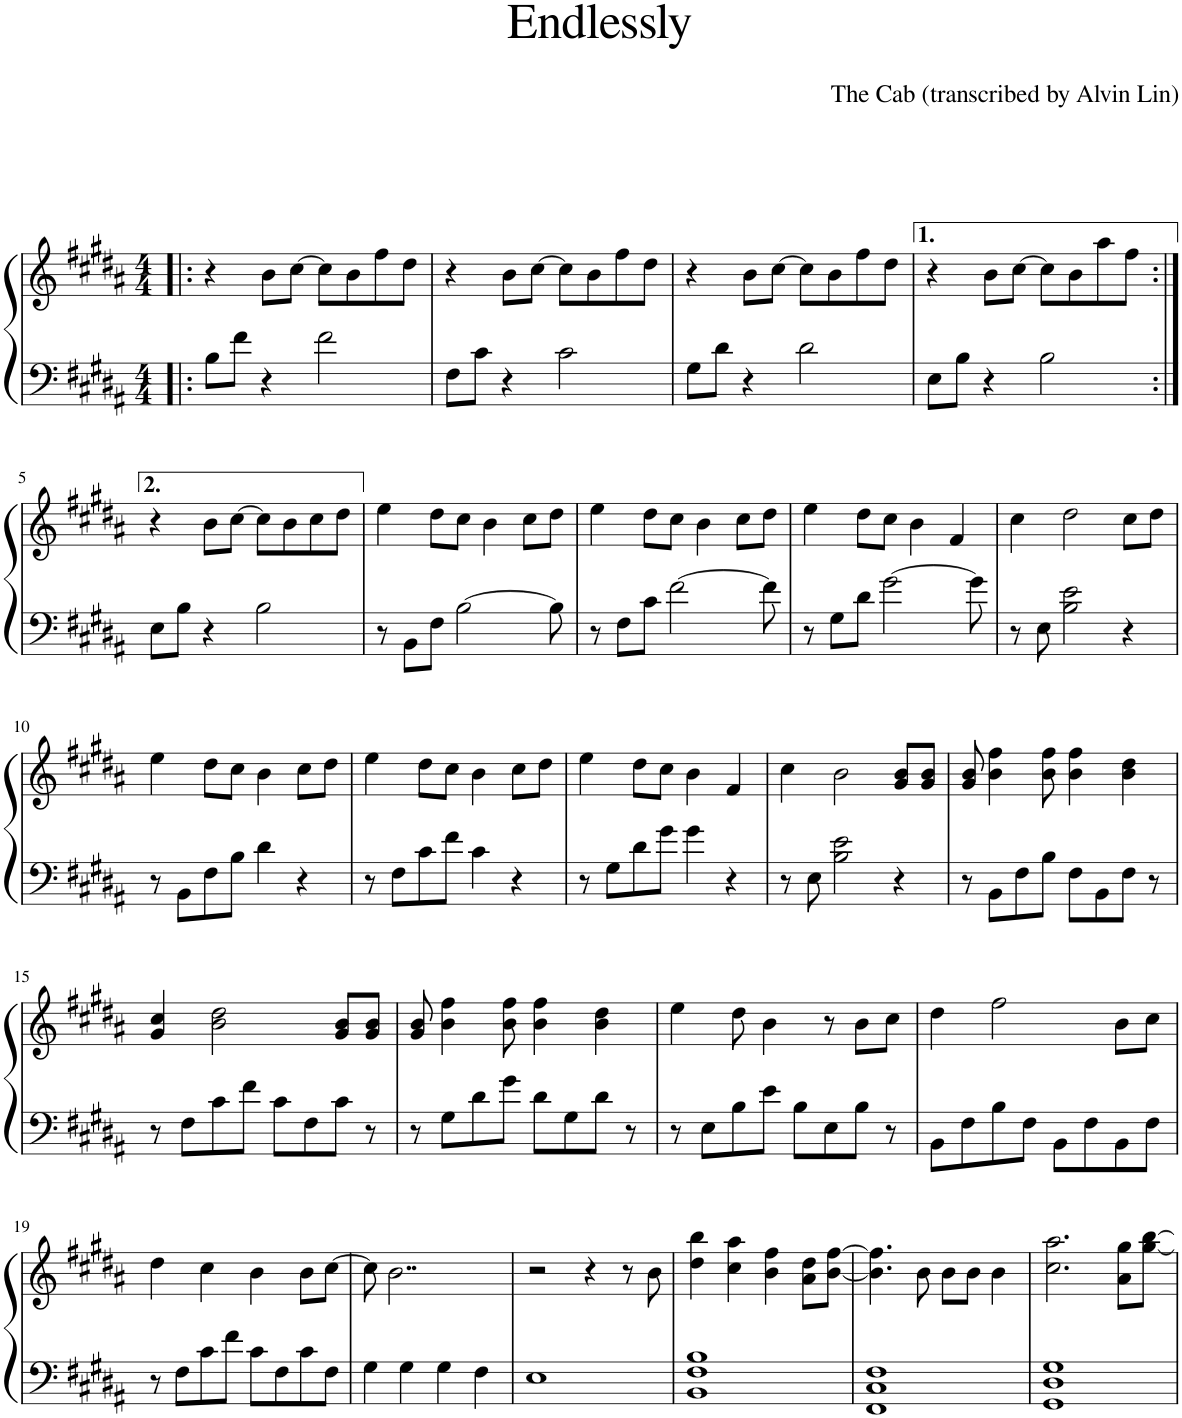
**kern	**kern
*part1	*part1
*staff2	*staff1
*I"Piano	*
*I'Pno.	*
*clefF4	*clefG2
*k[f#c#g#d#a#]	*k[f#c#g#d#a#]
*M4/4	*M4/4
=1!|:	=1!|:
8B\L	4r
8f#\J	.
4r	8b\L
.	[8cc#\J
2f#\	8cc#\L]
.	8b\
.	8ff#\
.	8dd#\J
=2	=2
8F#\L	4r
8c#\J	.
4r	8b\L
.	[8cc#\J
2c#\	8cc#\L]
.	8b\
.	8ff#\
.	8dd#\J
=3	=3
8G#\L	4r
8d#\J	.
4r	8b\L
.	[8cc#\J
2d#\	8cc#\L]
.	8b\
.	8ff#\
.	8dd#\J
=4	=4
8E\L	4r
8B\J	.
4r	8b\L
.	[8cc#\J
2B\	8cc#\L]
.	8b\
.	8aa#\
.	8ff#\J
!!LO:LB:g=z
=5:|!	=5:|!
8E\L	4r
8B\J	.
4r	8b\L
.	[8cc#\J
2B\	8cc#\L]
.	8b\
.	8cc#\
.	8dd#\J
=6	=6
8r	4ee\
8BB\L	.
8F#\J	8dd#\L
[2B\	8cc#\J
.	4b\
.	8cc#\L
8B\]	8dd#\J
=7	=7
8r	4ee\
8F#\L	.
8c#\J	8dd#\L
[2f#\	8cc#\J
.	4b\
.	8cc#\L
8f#\]	8dd#\J
=8	=8
8r	4ee\
8G#\L	.
8d#\J	8dd#\L
[2g#\	8cc#\J
.	4b\
.	4f#/
8g#\]	.
=9	=9
8r	4cc#\
8E\	.
2B\ 2e\	2dd#\
4r	8cc#\L
.	8dd#\J
!!LO:LB:g=z
=10	=10
8r	4ee\
8BB\L	.
8F#\	8dd#\L
8B\J	8cc#\J
4d#\	4b\
4r	8cc#\L
.	8dd#\J
=11	=11
8r	4ee\
8F#\L	.
8c#\	8dd#\L
8f#\J	8cc#\J
4c#\	4b\
4r	8cc#\L
.	8dd#\J
=12	=12
8r	4ee\
8G#\L	.
8d#\	8dd#\L
8g#\J	8cc#\J
4g#\	4b\
4r	4f#/
=13	=13
8r	4cc#\
8E\	.
2B\ 2e\	2b\
4r	8g#/ 8b/L
.	8g#/ 8b/J
=14	=14
8r	8g#/ 8b/
8BB\L	4b\ 4ff#\
8F#\	.
8B\J	8b\ 8ff#\
8F#\L	4b\ 4ff#\
8BB\	.
8F#\J	4b\ 4dd#\
8r	.
!!LO:LB:g=z
=15	=15
8r	4g#/ 4cc#/
8F#\L	.
8c#\	2b\ 2dd#\
8f#\J	.
8c#\L	.
8F#\	.
8c#\J	8g#/ 8b/L
8r	8g#/ 8b/J
=16	=16
8r	8g#/ 8b/
8G#\L	4b\ 4ff#\
8d#\	.
8g#\J	8b\ 8ff#\
8d#\L	4b\ 4ff#\
8G#\	.
8d#\J	4b\ 4dd#\
8r	.
=17	=17
8r	4ee\
8E\L	.
8B\	8dd#\
8e\J	4b\
8B\L	.
8E\	8r
8B\J	8b\L
8r	8cc#\J
=18	=18
8BB\L	4dd#\
8F#\	.
8B\	2ff#\
8F#\J	.
8BB\L	.
8F#\	.
8BB\	8b\L
8F#\J	8cc#\J
!!LO:LB:g=z
=19	=19
8r	4dd#\
8F#\L	.
8c#\	4cc#\
8f#\J	.
8c#\L	4b\
8F#\	.
8c#\	8b\L
8F#\J	[8cc#\J
=20	=20
4G#\	8cc#\]
.	2..b\
4G#\	.
4G#\	.
4F#\	.
=21	=21
1E	2r
.	4r
.	8r
.	8b\
=22	=22
1BB 1F# 1B	4dd#\ 4bb\
.	4cc#\ 4aa#\
.	4b\ 4ff#\
.	8a#\ 8dd#\L
.	[8b\ [8ff#\J
=23	=23
1FF# 1C# 1F#	4.b\] 4.ff#\]
.	8b\
.	8b\L
.	8b\J
.	4b\
=24	=24
1GG# 1D# 1G#	2.cc#\ 2.aa#\
.	8a#\ 8gg#\L
.	[8gg#\ [8bb\J
=	=
*-	*-
